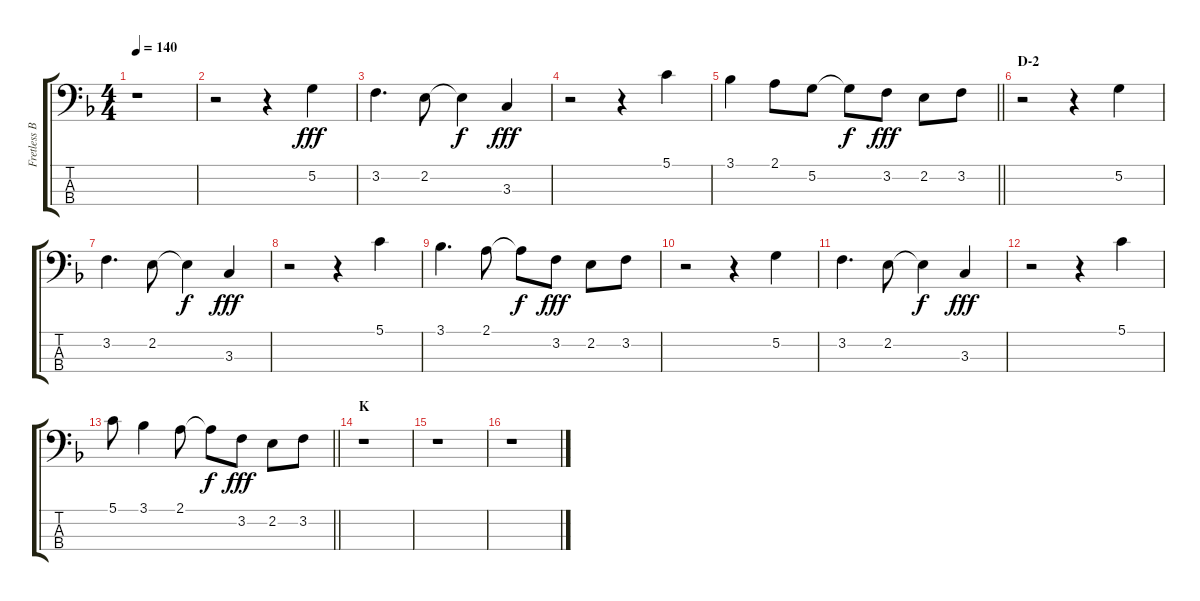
\track ("Fretless Bass" "Fretless B") {instrument fretlessbass}
\staff {score tabs}
\tuning (G2 D2 A1 E1) {hide}
\ts (4 4)
\tempo 140
\clef f4
\ks f
r.1{dy fff} |
r.2 r.4 5.2.4 |
3.2.4{d} 2.2.8 2.2{t}.4{dy f} 3.3.4{dy fff} |
r.2 r.4 5.1.4 |
\barLineRight lightlight
3.1.4 2.1.8 5.2.8 5.2{t}.8{dy f} 3.2.8{dy fff} 2.2.8 3.2.8 |
\section ("" "D-2")
r.2 r.4 5.2.4 |
3.2.4{d} 2.2.8 2.2{t}.4{dy f} 3.3.4{dy fff} |
r.2 r.4 5.1.4 |
3.1.4{d} 2.1.8 2.1{t}.8{dy f} 3.2.8{dy fff} 2.2.8 3.2.8 |
r.2 r.4 5.2.4 |
3.2.4{d} 2.2.8 2.2{t}.4{dy f} 3.3.4{dy fff} |
r.2 r.4 5.1.4 |
\barLineRight lightlight
5.1.8 3.1.4 2.1.8 2.1{t}.8{dy f} 3.2.8{dy fff} 2.2.8 3.2.8 |
\section ("" "K")
r.1 |
r.1 |
r.1
